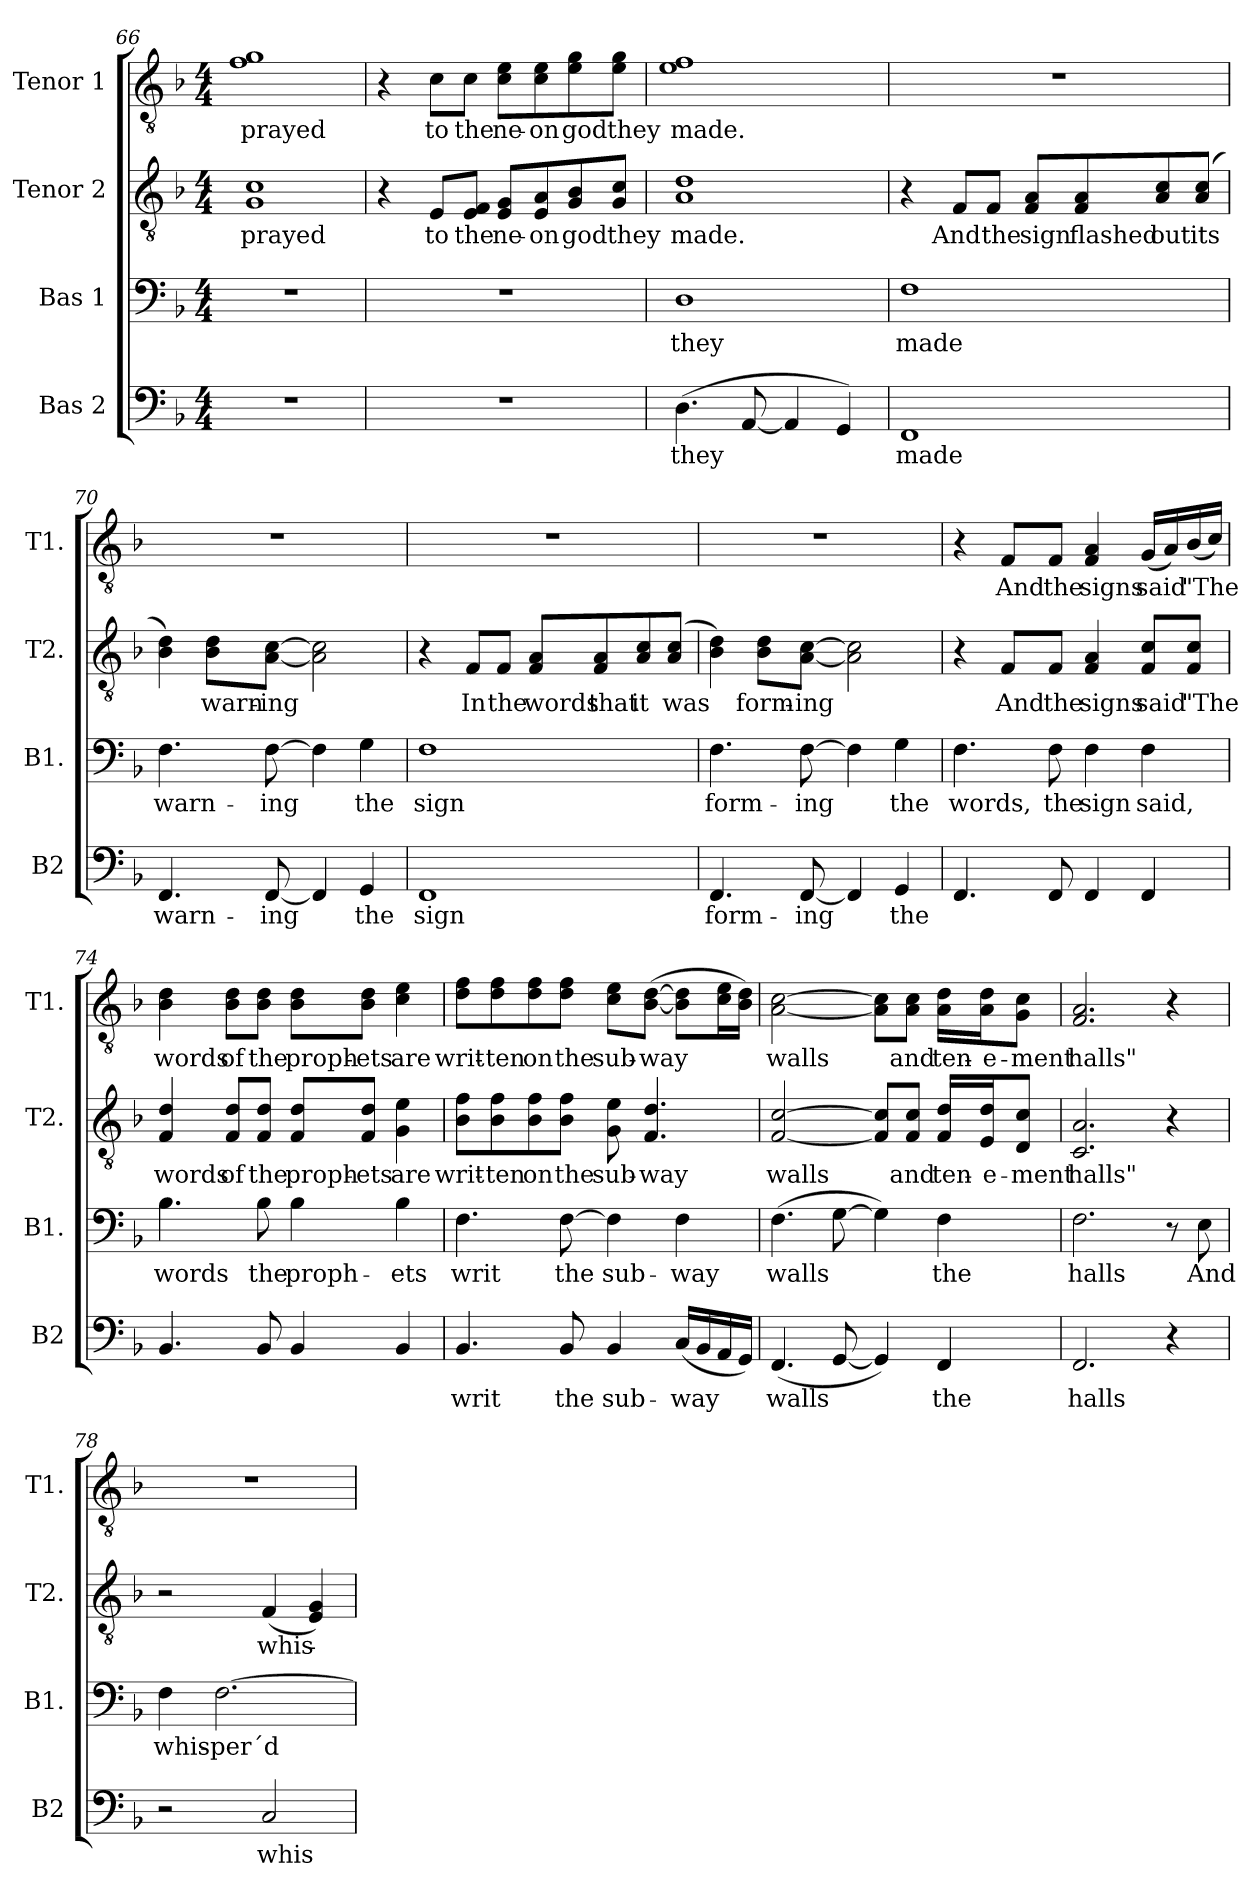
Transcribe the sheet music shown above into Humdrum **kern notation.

**kern	**text	**kern	**text	**kern	**text	**kern	**text
*part4	*part4	*part3	*part3	*part2	*part2	*part1	*part1
*staff4	*staff4	*staff3	*staff3	*staff2	*staff2	*staff1	*staff1
*I"Bas 2	*	*I"Bas 1	*	*I"Tenor 2	*	*I"Tenor 1	*
*I'B2	*	*I'B1.	*	*I'T2.	*	*I'T1.	*
*clefF4	*	*clefF4	*	*clefGv2	*	*clefGv2	*
*k[b-]	*	*k[b-]	*	*k[b-]	*	*k[b-]	*
*M4/4	*	*M4/4	*	*M4/4	*	*M4/4	*
=66	=66	=66	=66	=66	=66	=66	=66
!	!	!	!	!	!LO:LY:b	!	!LO:LY:b
1r	.	1r	.	1G 1c	prayed	1f 1g	prayed
=67	=67	=67	=67	=67	=67	=67	=67
1r	.	1r	.	4r	.	4r	.
!	!	!	!	!	!LO:LY:b	!	!LO:LY:b
.	.	.	.	8E/L	to	8c\L	to
!	!	!	!	!	!LO:LY:b	!	!LO:LY:b
.	.	.	.	8E/ 8F/J	the	8c\J	the
!	!	!	!	!	!LO:LY:b	!	!LO:LY:b
.	.	.	.	8E/ 8G/L	ne-	8c\ 8e\L	ne-
!	!	!	!	!	!LO:LY:b	!	!LO:LY:b
.	.	.	.	8E/ 8A/	-on	8c\ 8e\	-on
!	!	!	!	!	!LO:LY:b	!	!LO:LY:b
.	.	.	.	8G/ 8B-/	god	8e\ 8g\	god
!	!	!	!	!	!LO:LY:b	!	!LO:LY:b
.	.	.	.	8G/ 8c/J	they	8e\ 8g\J	they
=68	=68	=68	=68	=68	=68	=68	=68
!	!LO:LY:b	!	!LO:LY:b	!	!LO:LY:b	!	!LO:LY:b
(4.D\	they	1D	they	1A 1d	made.	1e 1f	made.
[8AA/	.	.	.	.	.	.	.
4AA/]	.	.	.	.	.	.	.
4GG/)	.	.	.	.	.	.	.
!!LO:LB:g=z
=69	=69	=69	=69	=69	=69	=69	=69
!	!LO:LY:b	!	!LO:LY:b	!	!	!	!
1FF	made	1F	made	4r	.	1r	.
!	!	!	!	!	!LO:LY:b	!	!
.	.	.	.	8F/L	And	.	.
!	!	!	!	!	!LO:LY:b	!	!
.	.	.	.	8F/J	the	.	.
!	!	!	!	!	!LO:LY:b	!	!
.	.	.	.	8F/ 8A/L	sign	.	.
!	!	!	!	!	!LO:LY:b	!	!
.	.	.	.	8F/ 8A/	flashed	.	.
!	!	!	!	!	!LO:LY:b	!	!
.	.	.	.	8A/ 8c/	out	.	.
!	!	!	!	!	!LO:LY:b	!	!
.	.	.	.	(8A/ 8c/J	its	.	.
=70	=70	=70	=70	=70	=70	=70	=70
!	!LO:LY:b	!	!LO:LY:b	!	!	!	!
4.FF/	warn-	4.F\	warn-	4B-\ 4d\)	.	1r	.
!	!	!	!	!	!LO:LY:b	!	!
.	.	.	.	8B-\ 8d\L	warn-	.	.
!	!LO:LY:b	!	!LO:LY:b	!	!LO:LY:b	!	!
[8FF/	-ing	[8F\	-ing	[8A\ [8c\J	-ing	.	.
4FF/]	.	4F\]	.	2A\] 2c\]	.	.	.
!	!LO:LY:b	!	!LO:LY:b	!	!	!	!
4GG/	the	4G\	the	.	.	.	.
=71	=71	=71	=71	=71	=71	=71	=71
!	!LO:LY:b	!	!LO:LY:b	!	!	!	!
1FF	sign	1F	sign	4r	.	1r	.
!	!	!	!	!	!LO:LY:b	!	!
.	.	.	.	8F/L	In	.	.
!	!	!	!	!	!LO:LY:b	!	!
.	.	.	.	8F/J	the	.	.
!	!	!	!	!	!LO:LY:b	!	!
.	.	.	.	8F/ 8A/L	words	.	.
!	!	!	!	!	!LO:LY:b	!	!
.	.	.	.	8F/ 8A/	that	.	.
!	!	!	!	!	!LO:LY:b	!	!
.	.	.	.	8A/ 8c/	it	.	.
!	!	!	!	!	!LO:LY:b	!	!
.	.	.	.	(8A/ 8c/J	was	.	.
!!LO:LB:g=z
=72	=72	=72	=72	=72	=72	=72	=72
!	!LO:LY:b	!	!LO:LY:b	!	!	!	!
4.FF/	form-	4.F\	form-	4B-\ 4d\)	.	1r	.
!	!	!	!	!	!LO:LY:b	!	!
.	.	.	.	8B-\ 8d\L	form-	.	.
!	!LO:LY:b	!	!LO:LY:b	!	!LO:LY:b	!	!
[8FF/	-ing	[8F\	-ing	[8A\ [8c\J	-ing	.	.
4FF/]	.	4F\]	.	2A\] 2c\]	.	.	.
!	!LO:LY:b	!	!LO:LY:b	!	!	!	!
4GG/	the	4G\	the	.	.	.	.
=73	=73	=73	=73	=73	=73	=73	=73
!	!	!	!LO:LY:b	!	!	!	!
4.FF/	.	4.F\	words,	4r	.	4r	.
!	!	!	!	!	!LO:LY:b	!	!LO:LY:b
.	.	.	.	8F/L	And	8F/L	And
!	!	!	!LO:LY:b	!	!LO:LY:b	!	!LO:LY:b
8FF/	.	8F\	the	8F/J	the	8F/J	the
!	!	!	!LO:LY:b	!	!LO:LY:b	!	!LO:LY:b
4FF/	.	4F\	sign	4F/ 4A/	signs	4F/ 4A/	signs
!	!	!	!LO:LY:b	!	!LO:LY:b	!	!LO:LY:b
4FF/	.	4F\	said,	8F/ 8c/L	said	(16G/LL	said
.	.	.	.	.	.	16A/)	.
!	!	!	!	!	!LO:LY:b	!	!LO:LY:b
.	.	.	.	8F/ 8c/J	"The	(16B-/	"The
.	.	.	.	.	.	16c/JJ)	.
=74	=74	=74	=74	=74	=74	=74	=74
!	!	!	!LO:LY:b	!	!LO:LY:b	!	!LO:LY:b
4.BB-/	.	4.B-\	words	4F/ 4d/	words	4B-\ 4d\	words
!	!	!	!	!	!LO:LY:b	!	!LO:LY:b
.	.	.	.	8F/ 8d/L	of	8B-\ 8d\L	of
!	!	!	!LO:LY:b	!	!LO:LY:b	!	!LO:LY:b
8BB-/	.	8B-\	the	8F/ 8d/J	the	8B-\ 8d\J	the
!	!	!	!LO:LY:b	!	!LO:LY:b	!	!LO:LY:b
4BB-/	.	4B-\	proph-	8F/ 8d/L	proph-	8B-\ 8d\L	proph-
!	!	!	!	!	!LO:LY:b	!	!LO:LY:b
.	.	.	.	8F/ 8d/J	-ets	8B-\ 8d\J	-ets
!	!	!	!LO:LY:b	!	!LO:LY:b	!	!LO:LY:b
4BB-/	.	4B-\	-ets	4G\ 4e\	are	4c\ 4e\	are
!!LO:PB:g=z
=75	=75	=75	=75	=75	=75	=75	=75
!	!LO:LY:b	!	!LO:LY:b	!	!LO:LY:b	!	!LO:LY:b
4.BB-/	writ	4.F\	writ	8B-\ 8f\L	writ-	8d\ 8f\L	writ-
!	!	!	!	!	!LO:LY:b	!	!LO:LY:b
.	.	.	.	8B-\ 8f\	-ten	8d\ 8f\	-ten
!	!	!	!	!	!LO:LY:b	!	!LO:LY:b
.	.	.	.	8B-\ 8f\	on	8d\ 8f\	on
!	!LO:LY:b	!	!LO:LY:b	!	!LO:LY:b	!	!LO:LY:b
8BB-/	the	[8F\	the	8B-\ 8f\J	the	8d\ 8f\J	the
!	!LO:LY:b	!	!LO:LY:b	!	!LO:LY:b	!	!LO:LY:b
4BB-/	sub-	4F\]	sub-	8G\ 8e\	sub-	8c\ 8e\L	sub-
!	!	!	!	!	!LO:LY:b	!	!LO:LY:b
.	.	.	.	4.F/ 4.d/	-way	([8B-\ [8d\J	-way
!	!LO:LY:b	!	!LO:LY:b	!	!	!	!
(16C/LL	-way	4F\	-way	.	.	8B-\] 8d\]L	.
16BB-/	.	.	.	.	.	.	.
16AA/	.	.	.	.	.	16c\ 16e\L	.
16GG/JJ)	.	.	.	.	.	16B-\ 16d\JJ)	.
=76	=76	=76	=76	=76	=76	=76	=76
!	!LO:LY:b	!	!LO:LY:b	!	!LO:LY:b	!	!LO:LY:b
(4.FF/	walls	(4.F\	walls	[2F/ [2c/	walls	[2A\ [2c\	walls
[8GG/	.	[8G\	.	.	.	.	.
4GG/])	.	4G\])	.	8F/] 8c/]L	.	8A\] 8c\]L	.
!	!	!	!	!	!LO:LY:b	!	!LO:LY:b
.	.	.	.	8F/ 8c/J	and	8A\ 8c\J	and
!	!LO:LY:b	!	!LO:LY:b	!	!LO:LY:b	!	!LO:LY:b
4FF/	the	4F\	the	16F/ 16d/LL	ten-	16A\ 16d\LL	ten-
!	!	!	!	!	!LO:LY:b	!	!LO:LY:b
.	.	.	.	16E/ 16d/J	-e-	16A\ 16d\J	-e-
!	!	!	!	!	!LO:LY:b	!	!LO:LY:b
.	.	.	.	8D/ 8c/J	-ment	8G\ 8c\J	-ment
=77	=77	=77	=77	=77	=77	=77	=77
!	!LO:LY:b	!	!LO:LY:b	!	!LO:LY:b	!	!LO:LY:b
2.FF/	halls	2.F\	halls	2.C/ 2.A/	halls"	2.F/ 2.A/	halls"
4r	.	8r	.	4r	.	4r	.
!	!	!	!LO:LY:b	!	!	!	!
.	.	8E\	And	.	.	.	.
!!LO:LB:g=z
=78	=78	=78	=78	=78	=78	=78	=78
!	!	!	!LO:LY:b	!	!	!	!
2r	.	4F\	whis-	2r	.	1r	.
!	!	!	!LO:LY:b	!	!	!	!
.	.	[2.F\	-per´d	.	.	.	.
!	!LO:LY:b	!	!	!	!LO:LY:b	!	!
2C/	whis-	.	.	(4F/	whis-	.	.
.	.	.	.	4E/ 4G/)	.	.	.
=	=	=	=	=	=	=	=
*-	*-	*-	*-	*-	*-	*-	*-
